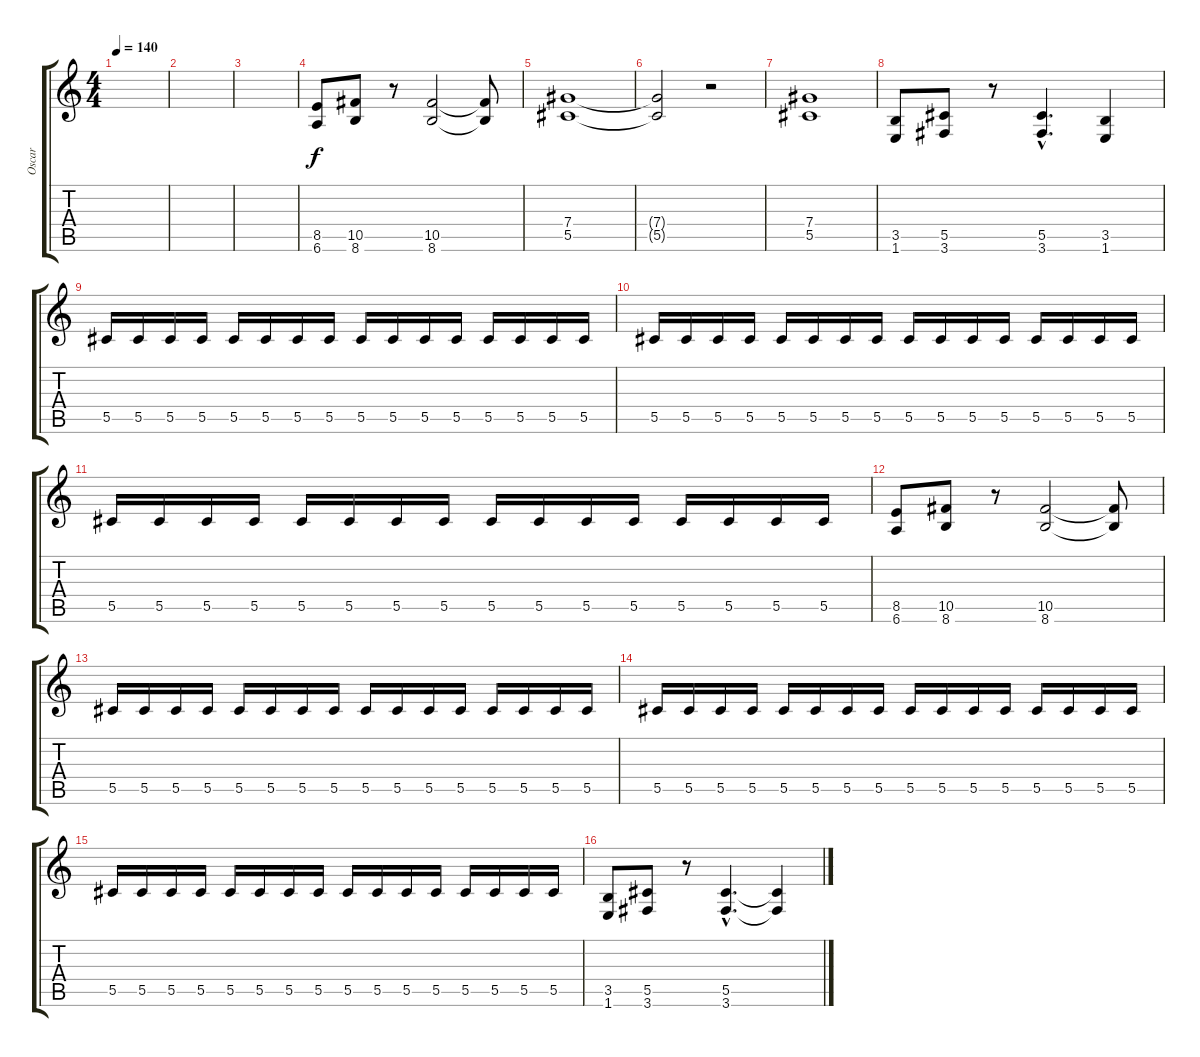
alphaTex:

\track ("Oscar" "Oscar") {instrument distortionguitar}
\staff {score tabs}
\tuning (Eb4 Bb3 Gb3 Db3 Ab2 Eb2) {hide}
\ts (4 4)
\tempo 140
\clef g2
\ks c
|
|
|
(8.5 6.6).8 (10.5 8.6).8 r.8 (10.5 8.6).2 (10.5{t} 8.6{t}).8 |
(7.4 5.5).1 |
(7.4{t} 5.5{t}).2 r.2 |
(7.4 5.5).1 |
(3.5 1.6).8 (5.5 3.6).8 r.8 (5.5{hac} 3.6{hac}).4{d} (3.5 1.6).4 |
5.5.16 5.5.16 5.5.16 5.5.16 5.5.16 5.5.16 5.5.16 5.5.16 5.5.16 5.5.16 5.5.16 5.5.16 5.5.16 5.5.16 5.5.16 5.5.16 |
5.5.16 5.5.16 5.5.16 5.5.16 5.5.16 5.5.16 5.5.16 5.5.16 5.5.16 5.5.16 5.5.16 5.5.16 5.5.16 5.5.16 5.5.16 5.5.16 |
5.5.16 5.5.16 5.5.16 5.5.16 5.5.16 5.5.16 5.5.16 5.5.16 5.5.16 5.5.16 5.5.16 5.5.16 5.5.16 5.5.16 5.5.16 5.5.16 |
(8.5 6.6).8 (10.5 8.6).8 r.8 (10.5 8.6).2 (10.5{t} 8.6{t}).8 |
5.5.16 5.5.16 5.5.16 5.5.16 5.5.16 5.5.16 5.5.16 5.5.16 5.5.16 5.5.16 5.5.16 5.5.16 5.5.16 5.5.16 5.5.16 5.5.16 |
5.5.16 5.5.16 5.5.16 5.5.16 5.5.16 5.5.16 5.5.16 5.5.16 5.5.16 5.5.16 5.5.16 5.5.16 5.5.16 5.5.16 5.5.16 5.5.16 |
5.5.16 5.5.16 5.5.16 5.5.16 5.5.16 5.5.16 5.5.16 5.5.16 5.5.16 5.5.16 5.5.16 5.5.16 5.5.16 5.5.16 5.5.16 5.5.16 |
(3.5 1.6).8 (5.5 3.6).8 r.8 (5.5{hac} 3.6{hac}).4{d} (5.5{t} 3.6{t}).4
